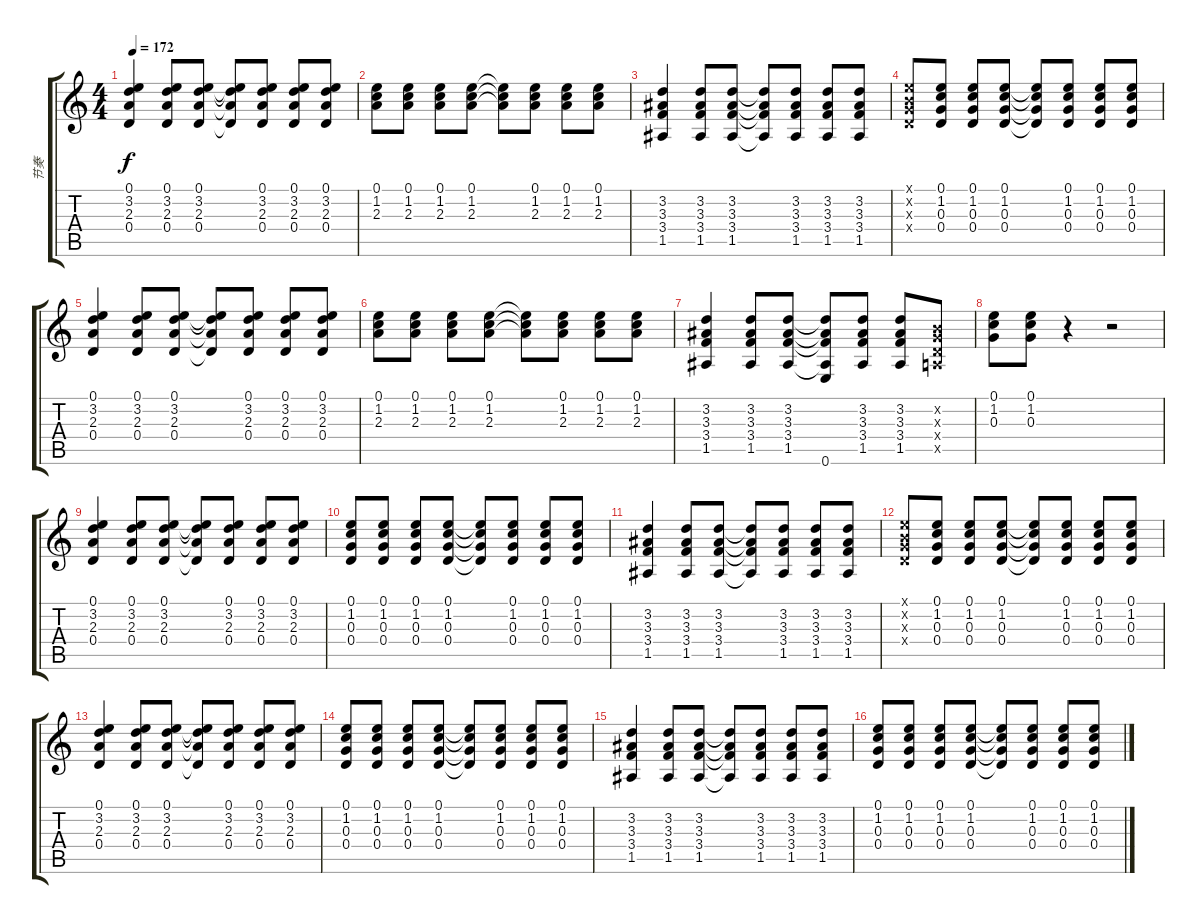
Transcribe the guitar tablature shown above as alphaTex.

\track ("节奏" "节奏") {instrument overdrivenguitar}
\staff {score tabs}
\tuning (E4 B3 G3 D3 A2 E2) {hide}
\ts (4 4)
\tempo 172
\clef g2
\ks c
(0.1 3.2 2.3 0.4).4{dy f} (0.1 3.2 2.3 0.4).8 (0.1 3.2 2.3 0.4).8 (0.1{t} 3.2{t} 2.3{t} 0.4{t}).8 (0.1 3.2 2.3 0.4).8 (0.1 3.2 2.3 0.4).8 (0.1 3.2 2.3 0.4).8 |
(0.1 1.2 2.3).8 (0.1 1.2 2.3).8 (0.1 1.2 2.3).8 (0.1 1.2 2.3).8 (0.1{t} 1.2{t} 2.3{t}).8 (0.1 1.2 2.3).8 (0.1 1.2 2.3).8 (0.1 1.2 2.3).8 |
(3.2 3.3 3.4 1.5).4 (3.2 3.3 3.4 1.5).8 (3.2 3.3 3.4 1.5).8 (3.2{t} 3.3{t} 3.4{t} 1.5{t}).8 (3.2 3.3 3.4 1.5).8 (3.2 3.3 3.4 1.5).8 (3.2 3.3 3.4 1.5).8{txt ""} |
(0.1{x} 0.2{x} 0.3{x} 0.4{x}).8 (0.1 1.2 0.3 0.4).8 (0.1 1.2 0.3 0.4).8 (0.1 1.2 0.3 0.4).8 (0.1{t} 1.2{t} 0.3{t} 0.4{t}).8 (0.1 1.2 0.3 0.4).8 (0.1 1.2 0.3 0.4).8 (0.1 1.2 0.3 0.4).8 |
(0.1 3.2 2.3 0.4).4 (0.1 3.2 2.3 0.4).8 (0.1 3.2 2.3 0.4).8 (0.1{t} 3.2{t} 2.3{t} 0.4{t}).8 (0.1 3.2 2.3 0.4).8 (0.1 3.2 2.3 0.4).8 (0.1 3.2 2.3 0.4).8 |
(0.1 1.2 2.3).8 (0.1 1.2 2.3).8 (0.1 1.2 2.3).8 (0.1 1.2 2.3).8 (0.1{t} 1.2{t} 2.3{t}).8 (0.1 1.2 2.3).8 (0.1 1.2 2.3).8 (0.1 1.2 2.3).8 |
(3.2 3.3 3.4 1.5).4 (3.2 3.3 3.4 1.5).8 (3.2 3.3 3.4 1.5).8 (3.2{t} 3.3{t} 3.4{t} 1.5{t} 0.6).8 (3.2 3.3 3.4 1.5).8 (3.2 3.3 3.4 1.5).8 (0.2{x} 0.3{x} 0.4{x} 0.5{x}).8 |
(0.1 1.2 0.3).8 (0.1 1.2 0.3).8 r.4 r.2 |
(0.1 3.2 2.3 0.4).4 (0.1 3.2 2.3 0.4).8 (0.1 3.2 2.3 0.4).8 (0.1{t} 3.2{t} 2.3{t} 0.4{t}).8 (0.1 3.2 2.3 0.4).8 (0.1 3.2 2.3 0.4).8 (0.1 3.2 2.3 0.4).8 |
(0.1 1.2 0.3 0.4).8 (0.1 1.2 0.3 0.4).8 (0.1 1.2 0.3 0.4).8 (0.1 1.2 0.3 0.4).8 (0.1{t} 1.2{t} 0.3{t} 0.4{t}).8 (0.1 1.2 0.3 0.4).8 (0.1 1.2 0.3 0.4).8 (0.1 1.2 0.3 0.4).8 |
(3.2 3.3 3.4 1.5).4 (3.2 3.3 3.4 1.5).8 (3.2 3.3 3.4 1.5).8 (3.2{t} 3.3{t} 3.4{t} 1.5{t}).8 (3.2 3.3 3.4 1.5).8 (3.2 3.3 3.4 1.5).8 (3.2 3.3 3.4 1.5).8 |
(0.1{x} 0.2{x} 0.3{x} 0.4{x}).8 (0.1 1.2 0.3 0.4).8 (0.1 1.2 0.3 0.4).8 (0.1 1.2 0.3 0.4).8 (0.1{t} 1.2{t} 0.3{t} 0.4{t}).8 (0.1 1.2 0.3 0.4).8 (0.1 1.2 0.3 0.4).8 (0.1 1.2 0.3 0.4).8 |
(0.1 3.2 2.3 0.4).4 (0.1 3.2 2.3 0.4).8 (0.1 3.2 2.3 0.4).8 (0.1{t} 3.2{t} 2.3{t} 0.4{t}).8 (0.1 3.2 2.3 0.4).8 (0.1 3.2 2.3 0.4).8 (0.1 3.2 2.3 0.4).8 |
(0.1 1.2 0.3 0.4).8 (0.1 1.2 0.3 0.4).8 (0.1 1.2 0.3 0.4).8 (0.1 1.2 0.3 0.4).8 (0.1{t} 1.2{t} 0.3{t} 0.4{t}).8 (0.1 1.2 0.3 0.4).8 (0.1 1.2 0.3 0.4).8 (0.1 1.2 0.3 0.4).8 |
(3.2 3.3 3.4 1.5).4 (3.2 3.3 3.4 1.5).8 (3.2 3.3 3.4 1.5).8 (3.2{t} 3.3{t} 3.4{t} 1.5{t}).8 (3.2 3.3 3.4 1.5).8 (3.2 3.3 3.4 1.5).8 (3.2 3.3 3.4 1.5).8 |
(0.1 1.2 0.3 0.4).8 (0.1 1.2 0.3 0.4).8 (0.1 1.2 0.3 0.4).8 (0.1 1.2 0.3 0.4).8 (0.1{t} 1.2{t} 0.3{t} 0.4{t}).8 (0.1 1.2 0.3 0.4).8 (0.1 1.2 0.3 0.4).8 (0.1 1.2 0.3 0.4).8
